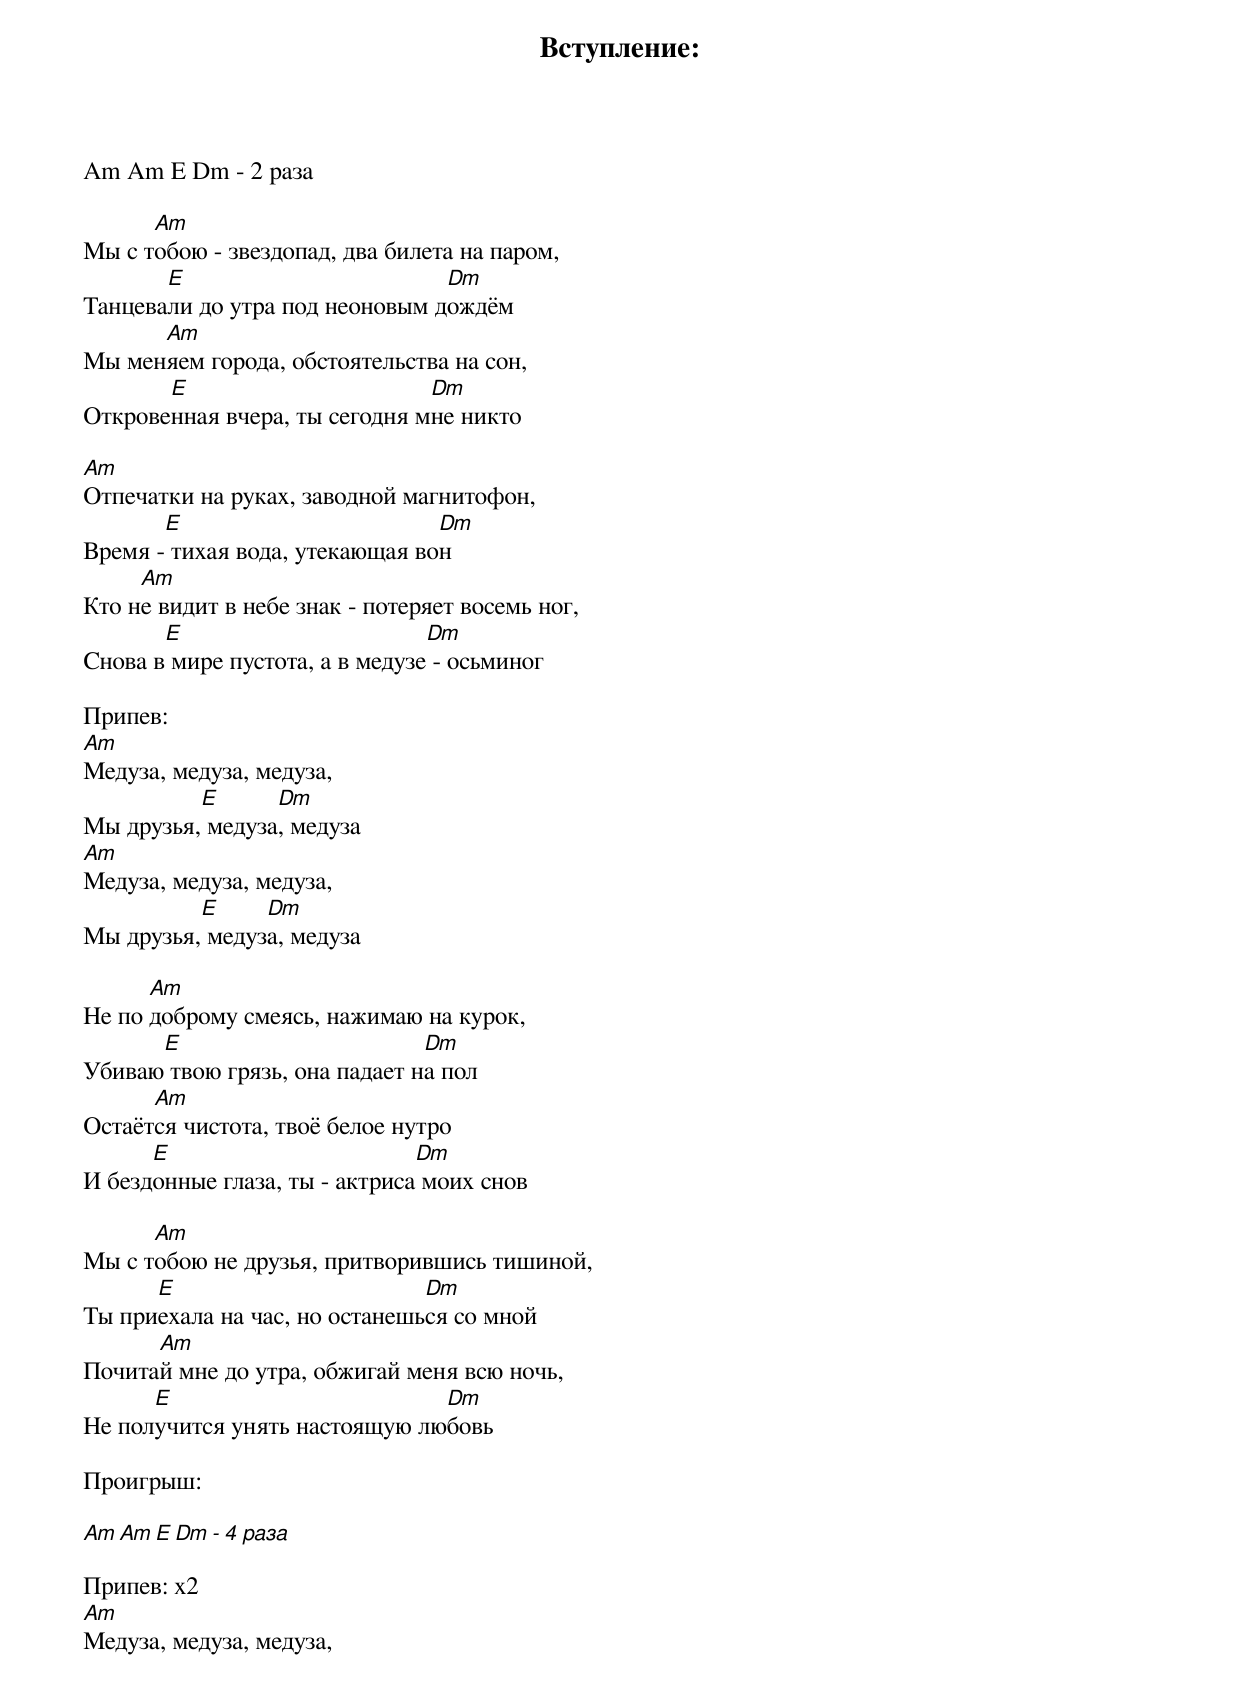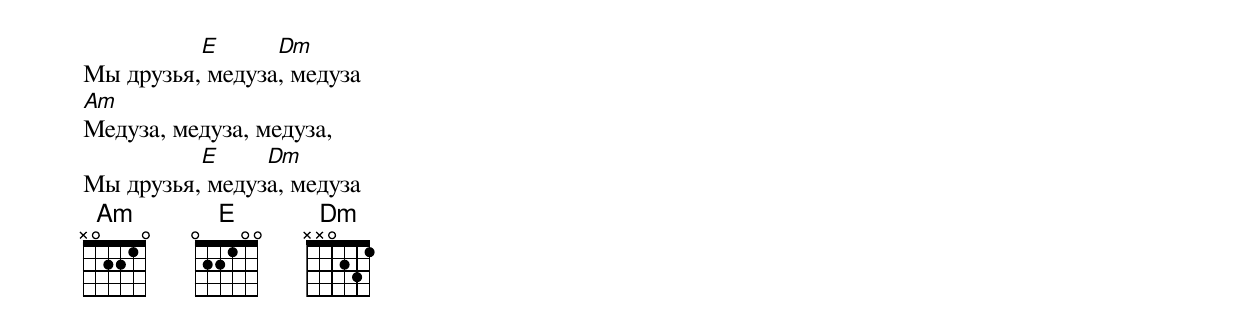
Вступление:
Am Am E Dm - 2 раза

      Am
Мы с тобою - звездопад, два билета на паром,
       E                        Dm
Танцевали до утра под неоновым дождём
      Am
Мы меняем города, обстоятельства на сон,
       E                       Dm
Откровенная вчера, ты сегодня мне никто

Am
Отпечатки на руках, заводной магнитофон,
       E                        Dm
Время - тихая вода, утекающая вон
     Am
Кто не видит в небе знак - потеряет восемь ног,
       E                        Dm
Снова в мире пустота, а в медузе - осьминог

Припев:
Am
Медуза, медуза, медуза,
          E      Dm
Мы друзья, медуза, медуза
Am
Медуза, медуза, медуза,
          E     Dm
Мы друзья, медуза, медуза

      Am
Не по доброму смеясь, нажимаю на курок,
      E                        Dm
Убиваю твою грязь, она падает на пол
      Am
Остаётся чистота, твоё белое нутро
      E                        Dm
И бездонные глаза, ты - актриса моих снов

      Am
Мы с тобою не друзья, притворившись тишиной,
      E                        Dm
Ты приехала на час, но останешься со мной
      Am
Почитай мне до утра, обжигай меня всю ночь,
      E                        Dm
Не получится унять настоящую любовь

Проигрыш:

 Am Am E Dm - 4 раза

Припев: x2
Am
Медуза, медуза, медуза,
          E      Dm
Мы друзья, медуза, медуза
Am
Медуза, медуза, медуза,
          E     Dm
Мы друзья, медуза, медуза
